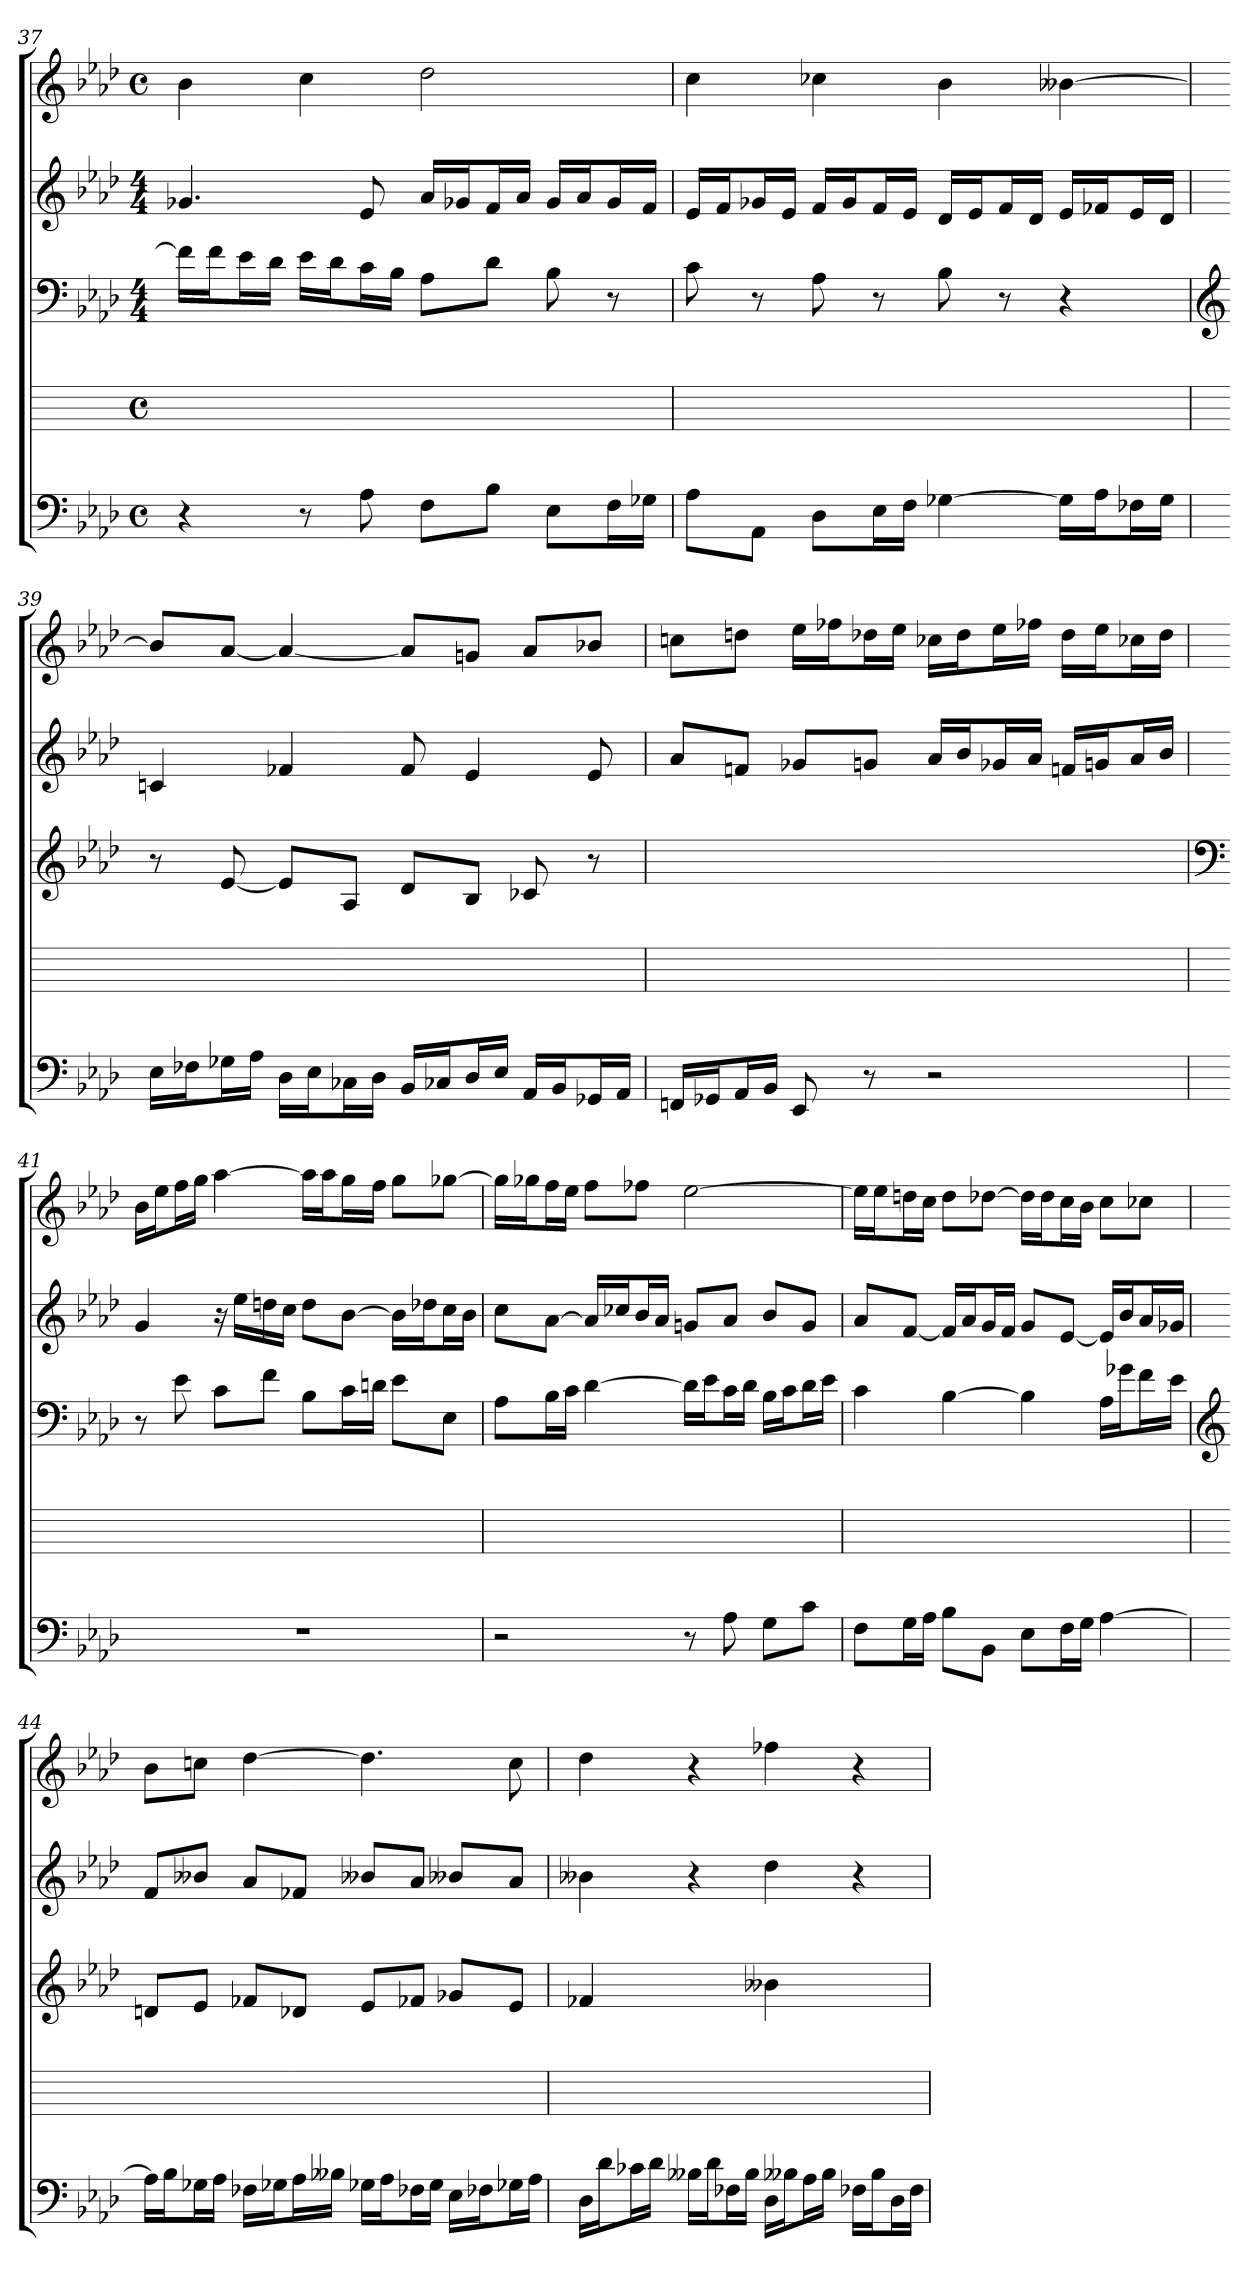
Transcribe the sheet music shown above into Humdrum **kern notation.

**kern	**kern	**kern	**kern	**kern
*part5	*part4	*part3	*part2	*part1
*staff5	*staff4	*staff3	*staff2	*staff1
*clefF4	*	*clefF4	*clefG2	*clefG2
*k[b-e-a-d-]	*	*k[b-e-a-d-]	*k[b-e-a-d-]	*k[b-e-a-d-]
*M4/4	*M4/4	*M4/4	*M4/4	*M4/4
*met(c)	*met(c)	*	*	*met(c)
=37	=37	=37	=37	=37
4r	1ryy	16f\LL]	4.g-X	4b-
.	.	16f\J	.	.
.	.	16e-\L	.	.
.	.	16d-\JJ	.	.
8r	.	16e-\LL	.	4cc
.	.	16d-\J	.	.
8A-	.	16c\L	8e-	.
.	.	16B-\JJ	.	.
8F\L	.	8A-\L	16a-/LL	2dd-
.	.	.	16g-X/J	.
8B-\J	.	8d-\J	16f/L	.
.	.	.	16a-/JJ	.
8E-\L	.	8B-	16g-/LL	.
.	.	.	16a-/J	.
16F\L	.	8r	16g-/L	.
16G-X\JJ	.	.	16f/JJ	.
=38	=38	=38	=38	=38
8A-\L	1ryy	8c	16e-/LL	4cc
.	.	.	16f/J	.
8AA-\J	.	8r	16g-X/L	.
.	.	.	16e-/JJ	.
8D-\L	.	8A-	16f/LL	4cc-X
.	.	.	16g-/J	.
16E-\L	.	8r	16f/L	.
16F\JJ	.	.	16e-/JJ	.
[4G-X	.	8B-	16d-/LL	4b-
.	.	.	16e-/J	.
.	.	8r	16f/L	.
.	.	.	16d-/JJ	.
16G-\LL]	.	4r	16e-/LL	[4b--X
16A-\J	.	.	16f-X/J	.
16F-X\L	.	.	16e-/L	.
16G-\JJ	.	.	16d-/JJ	.
=39	=39	=39	=39	=39
*	*	*clefG2	*	*
16E-\LL	1ryy	8r	4cn	8b--/L]
16F-X\J	.	.	.	.
16G-X\L	.	[8e-	.	[8a-/J
16A-\JJ	.	.	.	.
16D-\LL	.	8e-/L]	4f-X	4a-_
16E-\J	.	.	.	.
16C-X\L	.	8A-/J	.	.
16D-\JJ	.	.	.	.
16BB-/LL	.	8d-/L	8f-	8a-/L]
16C-X/J	.	.	.	.
16D-/L	.	8B-/J	4e-	8gn/J
16E-/JJ	.	.	.	.
16AA-/LL	.	8c-X	.	8a-/L
16BB-/J	.	.	.	.
16GG-X/L	.	8r	8e-	8b-X/J
16AA-/JJ	.	.	.	.
=40	=40	=40	=40	=40
16FFn/LL	1ryy	1ryy	8a-/L	8ccn\L
16GG-X/J	.	.	.	.
16AA-/L	.	.	8fn/J	8ddn\J
16BB-/JJ	.	.	.	.
8EE-	.	.	8g-X/L	16ee-\LL
.	.	.	.	16ff-X\J
8r	.	.	8gn/J	16dd-X\L
.	.	.	.	16ee-\JJ
2r	.	.	16a-/LL	16cc-X\LL
.	.	.	16b-/J	16dd-\J
.	.	.	16g-X/L	16ee-\L
.	.	.	16a-/JJ	16ff-X\JJ
.	.	.	16fn/LL	16dd-\LL
.	.	.	16gn/J	16ee-\J
.	.	.	16a-/L	16cc-X\L
.	.	.	16b-/JJ	16dd-\JJ
=41	=41	=41	=41	=41
*	*	*clefF4	*	*
1r	1ryy	8r	4g	16b-\LL
.	.	.	.	16ee-\J
.	.	8e-	.	16ff\L
.	.	.	.	16gg\JJ
.	.	8c\L	16r	[4aa-
.	.	.	16ee-\LL	.
.	.	8f\J	16ddn\	.
.	.	.	16cc\JJ	.
.	.	8B-\L	8dd\L	16aa-\LL]
.	.	.	.	16aa-\J
.	.	16c\L	[8b-\J	16gg\L
.	.	16dn\JJ	.	16ff\JJ
.	.	8e-\L	16b-\LL]	8gg\L
.	.	.	16dd-X\J	.
.	.	8E-\J	16cc\L	[8gg-X\J
.	.	.	16b-\JJ	.
=42	=42	=42	=42	=42
2r	1ryy	8A-\L	8cc\L	16gg-\LL]
.	.	.	.	16gg-X\J
.	.	16B-\L	[8a-\J	16ff\L
.	.	16c\JJ	.	16ee-\JJ
.	.	[4d-	16a-/LL]	8ff\L
.	.	.	16cc-X/J	.
.	.	.	16b-/L	8ff-X\J
.	.	.	16a-/JJ	.
8r	.	16d-\LL]	8gn/L	[2ee-
.	.	16e-\J	.	.
8A-	.	16c\L	8a-/J	.
.	.	16d-\JJ	.	.
8G\L	.	16B-\LL	8b-/L	.
.	.	16c\J	.	.
8c\J	.	16d-\L	8g/J	.
.	.	16e-\JJ	.	.
=43	=43	=43	=43	=43
8F\L	1ryy	4c	8a-/L	16ee-\LL]
.	.	.	.	16ee-\J
16G\L	.	.	[8f/J	16ddn\L
16A-\JJ	.	.	.	16cc\JJ
8B-\L	.	[4B-	16f/LL]	8dd\L
.	.	.	16a-/J	.
8BB-\J	.	.	16g/L	[8dd-X\J
.	.	.	16f/JJ	.
8E-\L	.	4B-]	8g/L	16dd-\LL]
.	.	.	.	16dd-\J
16F\L	.	.	[8e-/J	16cc\L
16G\JJ	.	.	.	16b-\JJ
[4A-	.	16A-\LL	16e-/LL]	8cc\L
.	.	16g-X\J	16b-/J	.
.	.	16f\L	16a-/L	8cc-X\J
.	.	16e-\JJ	16g-X/JJ	.
=44	=44	=44	=44	=44
*	*	*clefG2	*	*
16A-\LL]	1ryy	8dn/L	8f/L	8b-\L
16B-\J	.	.	.	.
16G-X\L	.	8e-/J	8b--X/J	8ccn\J
16A-\JJ	.	.	.	.
16F-X\LL	.	8f-X/L	8a-/L	[4dd-
16G-X\J	.	.	.	.
16A-\L	.	8d-X/J	8f-X/J	.
16B--X\JJ	.	.	.	.
16G-X\LL	.	8e-/L	8b--X/L	4.dd-]
16A-\J	.	.	.	.
16F-X\L	.	8f-X/J	8a-/J	.
16G-\JJ	.	.	.	.
16E-\LL	.	8g-X/L	8b--X/L	.
16F-X\J	.	.	.	.
16G-X\L	.	8e-/J	8a-/J	8cc
16A-\JJ	.	.	.	.
=45	=45	=45	=45	=45
16D-\LL	1ryy	4f-X	4b--X	4dd-
16d-\J	.	.	.	.
16c-X\L	.	.	.	.
16d-\JJ	.	.	.	.
16B--X\LL	.	4ryy	4r	4r
16d-\J	.	.	.	.
16F-X\L	.	.	.	.
16B--\JJ	.	.	.	.
16D-\LL	.	4b--X	4dd-	4ff-X
16B--X\J	.	.	.	.
16A-\L	.	.	.	.
16B--\JJ	.	.	.	.
16F-X\LL	.	4ryy	4r	4r
16B--\J	.	.	.	.
16D-\L	.	.	.	.
16F-\JJ	.	.	.	.
=	=	=	=	=
*-	*-	*-	*-	*-
